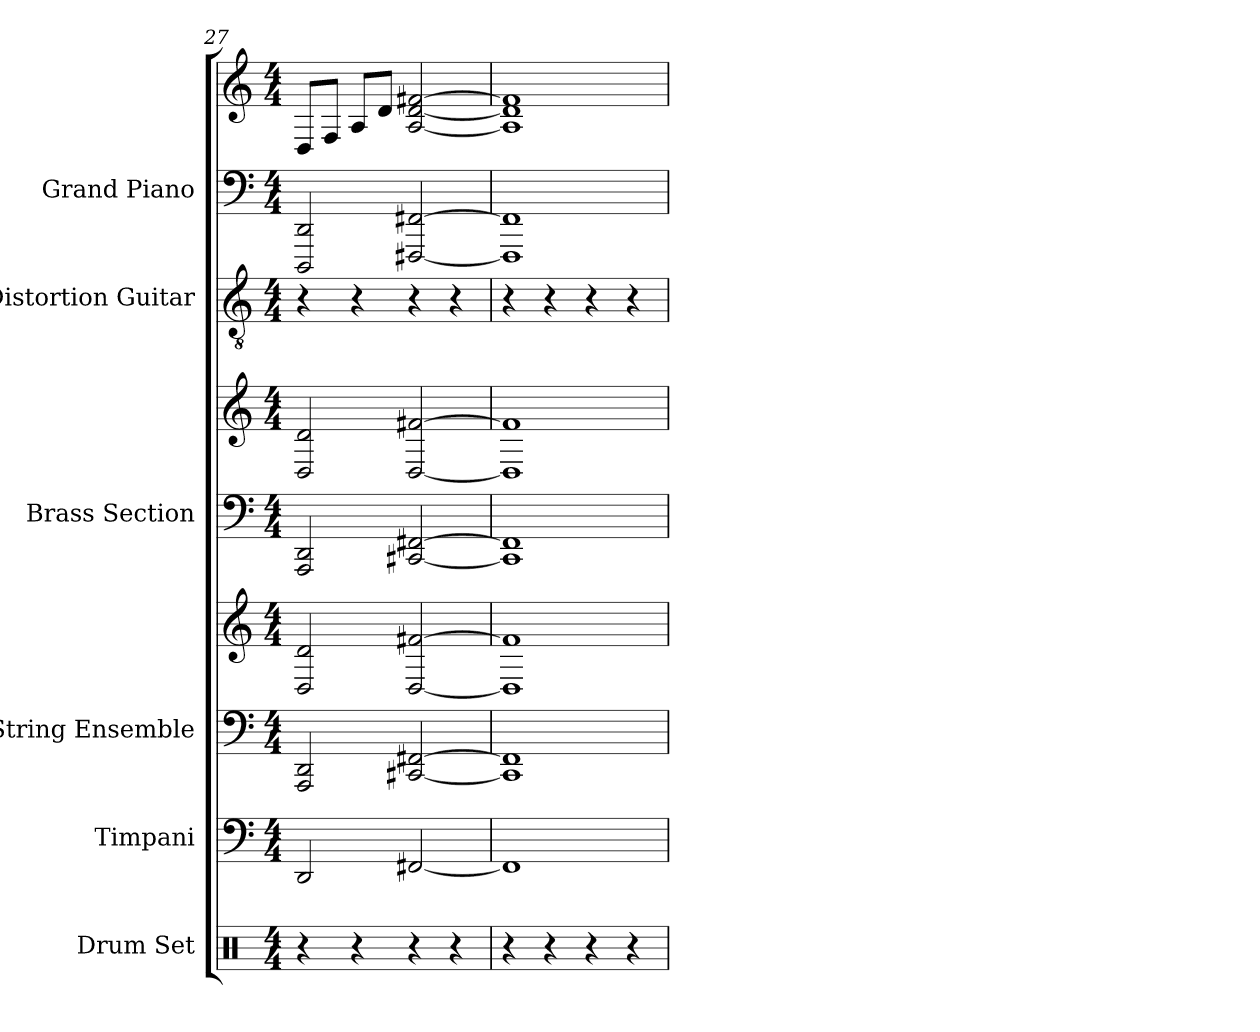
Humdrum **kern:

**kern	**kern	**kern	**kern	**kern	**kern	**kern	**kern	**kern
*part6	*part5	*part4	*part4	*part3	*part3	*part2	*part1	*part1
*staff9	*staff8	*staff7	*staff6	*staff5	*staff4	*staff3	*staff2	*staff1
*I"Drum Set	*I"Timpani	*I"String Ensemble	*	*I"Brass Section	*	*I"Distortion Guitar	*I"Grand Piano	*
*I'Drs.	*I'Timp.	*I'St. Ens.	*	*I'Brs. Se.	*	*I'Dist. Guit.	*I'Pno.	*
*clefX	*clefF4	*clefF4	*clefG2	*clefF4	*clefG2	*clefGv2	*clefF4	*clefG2
*k[]	*k[]	*k[]	*k[]	*k[]	*k[]	*k[]	*k[]	*k[]
*M4/4	*M4/4	*M4/4	*M4/4	*M4/4	*M4/4	*M4/4	*M4/4	*M4/4
=27	=27	=27	=27	=27	=27	=27	=27	=27
4r	2DD	2DD 2AAA	2d 2D	2DD 2AAA	2d 2D	4r	2DD 2DDD	8DL
.	.	.	.	.	.	.	.	8FJ
4r	.	.	.	.	.	4r	.	8AL
.	.	.	.	.	.	.	.	8dJ
4r	[2FF#X	[2FF#X [2CC#X	[2D [2f#X	[2FF#X [2CC#X	[2D [2f#X	4r	[2FFF#X [2FF#X	[2f#X [2d [2A
4r	.	.	.	.	.	4r	.	.
=28	=28	=28	=28	=28	=28	=28	=28	=28
4r	1FF#]	1FF#] 1CC#]	1D] 1f#]	1FF#] 1CC#]	1D] 1f#]	4r	1FFF#] 1FF#]	1f#] 1d] 1A]
4r	.	.	.	.	.	4r	.	.
4r	.	.	.	.	.	4r	.	.
4r	.	.	.	.	.	4r	.	.
=	=	=	=	=	=	=	=	=
*-	*-	*-	*-	*-	*-	*-	*-	*-
